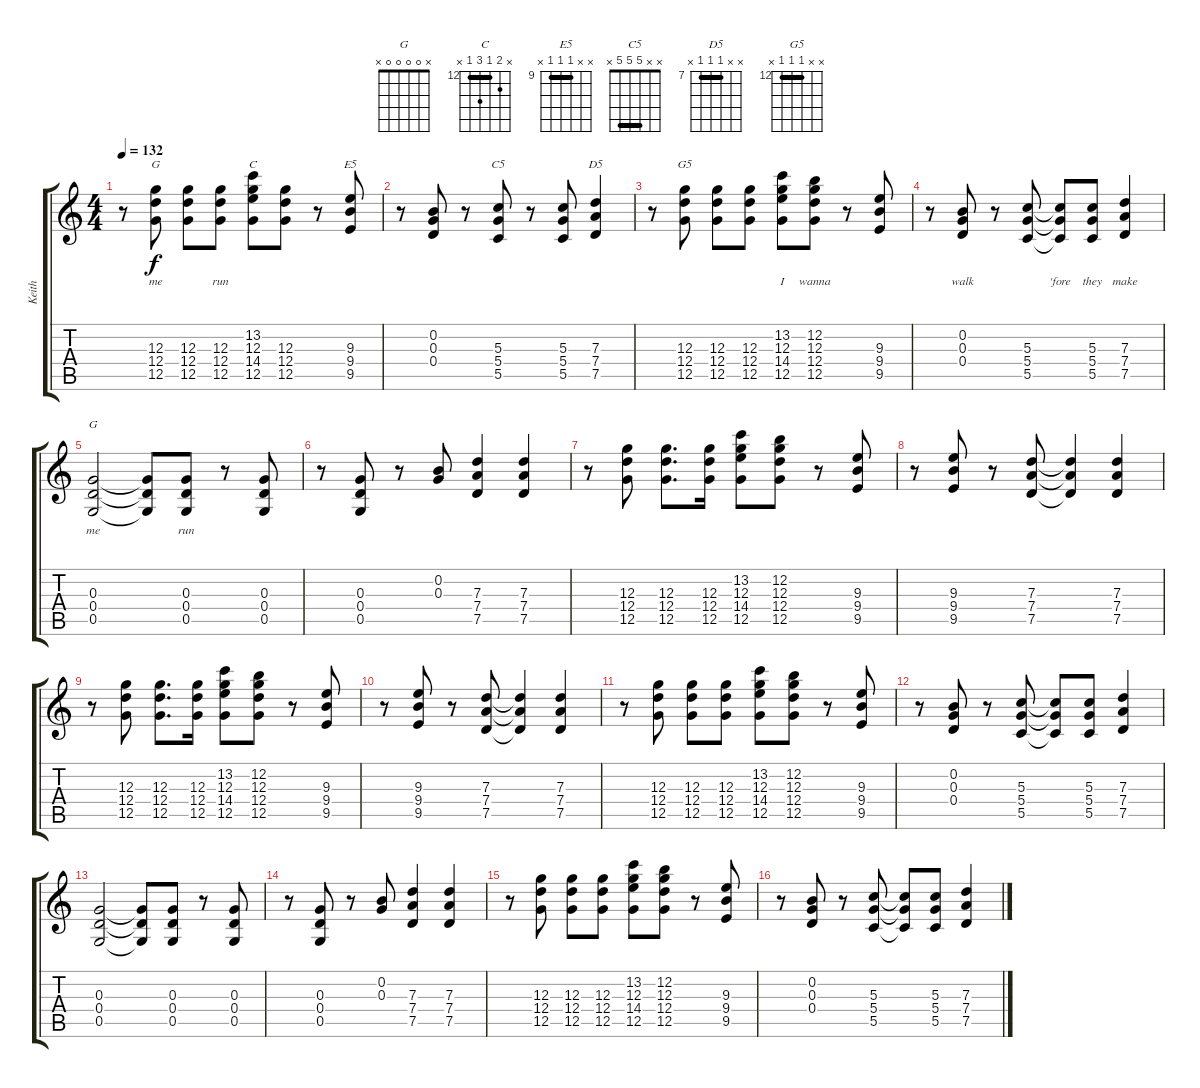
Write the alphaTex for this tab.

\track ("Keith" "Keith") {instrument distortionguitar}
\staff {score tabs}
\tuning (D4 B3 G3 D3 G2 D2) {hide}
\chord ("G" x 12 12 12 12 x) {firstfret 12 barre 12}
\chord ("C" x 13 12 14 12 x) {firstfret 12 barre 12}
\chord ("E5" x x 9 9 9 x) {firstfret 9 barre 9}
\chord ("C5" x x 5 5 5 x) {barre 5}
\chord ("D5" x x 7 7 7 x) {firstfret 7 barre 7}
\chord ("G5" x x 12 12 12 x) {firstfret 12 barre 12}
\chord ("G" x 0 0 0 0 x)
\ts (4 4)
\tempo 132
\clef g2
\ks c
r.8{dy f} (12.3 12.4 12.5).8{ch "G" lyrics (0 "me") lyrics (1 "") lyrics (2 "") lyrics (3 "") lyrics (4 "")} (12.3 12.4 12.5).8{lyrics (0 "") lyrics (1 "") lyrics (2 "") lyrics (3 "") lyrics (4 "")} (12.3 12.4 12.5).8{lyrics (0 "run") lyrics (1 "") lyrics (2 "") lyrics (3 "") lyrics (4 "")} (13.2 12.3 14.4 12.5).8{ch "C" lyrics (0 "") lyrics (1 "") lyrics (2 "") lyrics (3 "") lyrics (4 "")} (12.3 12.4 12.5).8{lyrics (0 "") lyrics (1 "") lyrics (2 "") lyrics (3 "") lyrics (4 "")} r.8 (9.3 9.4 9.5).8{ch "E5" lyrics (0 "") lyrics (1 "") lyrics (2 "") lyrics (3 "") lyrics (4 "")} |
r.8 (0.2 0.3 0.4).8{lyrics (0 "") lyrics (1 "") lyrics (2 "") lyrics (3 "") lyrics (4 "")} r.8 (5.3 5.4 5.5).8{ch "C5" lyrics (0 "") lyrics (1 "") lyrics (2 "") lyrics (3 "") lyrics (4 "")} r.8 (5.3 5.4 5.5).8{lyrics (0 "") lyrics (1 "") lyrics (2 "") lyrics (3 "") lyrics (4 "")} (7.3 7.4 7.5).4{ch "D5" lyrics (0 "") lyrics (1 "") lyrics (2 "") lyrics (3 "") lyrics (4 "")} |
r.8 (12.3 12.4 12.5).8{ch "G5" lyrics (0 "") lyrics (1 "") lyrics (2 "") lyrics (3 "") lyrics (4 "")} (12.3 12.4 12.5).8{lyrics (0 "") lyrics (1 "") lyrics (2 "") lyrics (3 "") lyrics (4 "")} (12.3 12.4 12.5).8{lyrics (0 "") lyrics (1 "") lyrics (2 "") lyrics (3 "") lyrics (4 "")} (13.2 12.3 14.4 12.5).8{lyrics (0 "I") lyrics (1 "") lyrics (2 "") lyrics (3 "") lyrics (4 "")} (12.2 12.3 12.4 12.5).8{lyrics (0 "wanna") lyrics (1 "") lyrics (2 "") lyrics (3 "") lyrics (4 "")} r.8 (9.3 9.4 9.5).8{lyrics (0 "") lyrics (1 "") lyrics (2 "") lyrics (3 "") lyrics (4 "")} |
r.8 (0.2 0.3 0.4).8{lyrics (0 "walk") lyrics (1 "") lyrics (2 "") lyrics (3 "") lyrics (4 "")} r.8 (5.3 5.4 5.5).8{lyrics (0 "") lyrics (1 "") lyrics (2 "") lyrics (3 "") lyrics (4 "")} (5.3{t} 5.4{t} 5.5{t}).8{lyrics (0 "'fore") lyrics (1 "") lyrics (2 "") lyrics (3 "") lyrics (4 "")} (5.3 5.4 5.5).8{lyrics (0 "they") lyrics (1 "") lyrics (2 "") lyrics (3 "") lyrics (4 "")} (7.3 7.4 7.5).4{lyrics (0 "make") lyrics (1 "") lyrics (2 "") lyrics (3 "") lyrics (4 "")} |
(0.3 0.4 0.5).2{ch "G" lyrics (0 "me") lyrics (1 "") lyrics (2 "") lyrics (3 "") lyrics (4 "")} (0.3{t} 0.4{t} 0.5{t}).8{lyrics (0 "") lyrics (1 "") lyrics (2 "") lyrics (3 "") lyrics (4 "")} (0.3 0.4 0.5).8{lyrics (0 "run") lyrics (1 "") lyrics (2 "") lyrics (3 "") lyrics (4 "")} r.8 (0.3 0.4 0.5).8 |
r.8 (0.3 0.4 0.5).8 r.8 (0.2 0.3).8 (7.3 7.4 7.5).4 (7.3 7.4 7.5).4 |
r.8 (12.3 12.4 12.5).8 (12.3 12.4 12.5).8{d} (12.3 12.4 12.5).16 (13.2 12.3 14.4 12.5).8 (12.2 12.3 12.4 12.5).8 r.8 (9.3 9.4 9.5).8 |
r.8 (9.3 9.4 9.5).8 r.8 (7.3 7.4 7.5).8 (7.3{t} 7.4{t} 7.5{t}).4 (7.3 7.4 7.5).4 |
r.8 (12.3 12.4 12.5).8 (12.3 12.4 12.5).8{d} (12.3 12.4 12.5).16 (13.2 12.3 14.4 12.5).8 (12.2 12.3 12.4 12.5).8 r.8 (9.3 9.4 9.5).8 |
r.8 (9.3 9.4 9.5).8 r.8 (7.3 7.4 7.5).8 (7.3{t} 7.4{t} 7.5{t}).4 (7.3 7.4 7.5).4 |
r.8 (12.3 12.4 12.5).8 (12.3 12.4 12.5).8 (12.3 12.4 12.5).8 (13.2 12.3 14.4 12.5).8 (12.2 12.3 12.4 12.5).8 r.8 (9.3 9.4 9.5).8 |
r.8 (0.2 0.3 0.4).8 r.8 (5.3 5.4 5.5).8 (5.3{t} 5.4{t} 5.5{t}).8 (5.3 5.4 5.5).8 (7.3 7.4 7.5).4 |
(0.3 0.4 0.5).2 (0.3{t} 0.4{t} 0.5{t}).8 (0.3 0.4 0.5).8 r.8 (0.3 0.4 0.5).8 |
r.8 (0.3 0.4 0.5).8 r.8 (0.2 0.3).8 (7.3 7.4 7.5).4 (7.3 7.4 7.5).4 |
r.8 (12.3 12.4 12.5).8 (12.3 12.4 12.5).8 (12.3 12.4 12.5).8 (13.2 12.3 14.4 12.5).8 (12.2 12.3 12.4 12.5).8 r.8 (9.3 9.4 9.5).8 |
r.8 (0.2 0.3 0.4).8 r.8 (5.3 5.4 5.5).8 (5.3{t} 5.4{t} 5.5{t}).8 (5.3 5.4 5.5).8 (7.3 7.4 7.5).4
